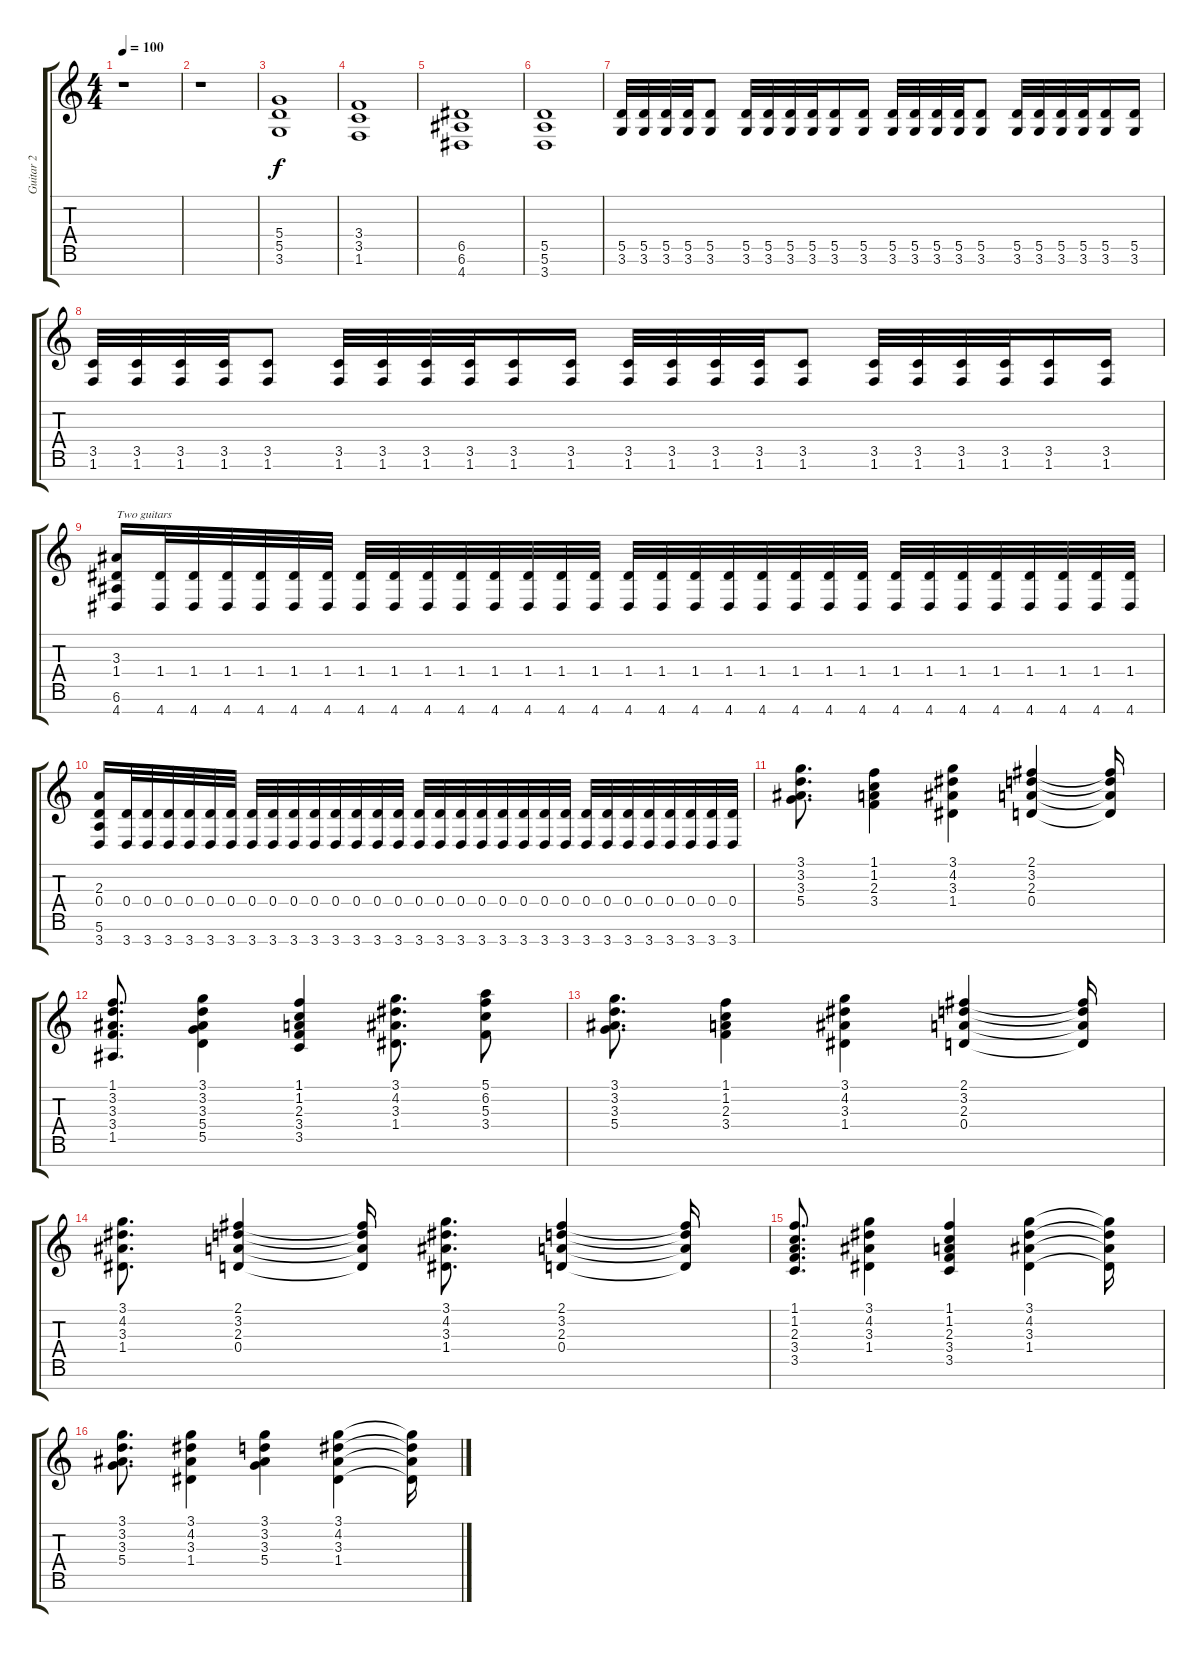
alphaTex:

\track ("Guitar 2" "Guitar 2") {instrument distortionguitar}
\staff {score tabs}
\tuning (E4 B3 G3 D3 A2 E2 B1) {hide}
\ts (4 4)
\tempo 100
\clef g2
\ks c
r.1{dy f} |
r.1 |
\section ("" "")
(5.4 5.5 3.6).1{instrument distortionguitar} |
(3.4 3.5 1.6).1 |
(6.5 6.6 4.7).1 |
(5.5 5.6 3.7).1 |
(5.5 3.6).32 (5.5 3.6).32 (5.5 3.6).32 (5.5 3.6).32 (5.5 3.6).8 (5.5 3.6).32 (5.5 3.6).32 (5.5 3.6).32 (5.5 3.6).32 (5.5 3.6).16 (5.5 3.6).16 (5.5 3.6).32 (5.5 3.6).32 (5.5 3.6).32 (5.5 3.6).32 (5.5 3.6).8 (5.5 3.6).32 (5.5 3.6).32 (5.5 3.6).32 (5.5 3.6).32 (5.5 3.6).16 (5.5 3.6).16 |
(3.5 1.6).32 (3.5 1.6).32 (3.5 1.6).32 (3.5 1.6).32 (3.5 1.6).8 (3.5 1.6).32 (3.5 1.6).32 (3.5 1.6).32 (3.5 1.6).32 (3.5 1.6).16 (3.5 1.6).16 (3.5 1.6).32 (3.5 1.6).32 (3.5 1.6).32 (3.5 1.6).32 (3.5 1.6).8 (3.5 1.6).32 (3.5 1.6).32 (3.5 1.6).32 (3.5 1.6).32 (3.5 1.6).16 (3.5 1.6).16 |
(3.3 1.4 6.6 4.7).16{txt "Two guitars"} (1.4 4.7).32 (1.4 4.7).32 (1.4 4.7).32 (1.4 4.7).32 (1.4 4.7).32 (1.4 4.7).32 (1.4 4.7).32 (1.4 4.7).32 (1.4 4.7).32 (1.4 4.7).32 (1.4 4.7).32 (1.4 4.7).32 (1.4 4.7).32 (1.4 4.7).32 (1.4 4.7).32 (1.4 4.7).32 (1.4 4.7).32 (1.4 4.7).32 (1.4 4.7).32 (1.4 4.7).32 (1.4 4.7).32 (1.4 4.7).32 (1.4 4.7).32 (1.4 4.7).32 (1.4 4.7).32 (1.4 4.7).32 (1.4 4.7).32 (1.4 4.7).32 (1.4 4.7).32 (1.4 4.7).32 |
(2.3 0.4 5.6 3.7).16 (0.4 3.7).32 (0.4 3.7).32 (0.4 3.7).32 (0.4 3.7).32 (0.4 3.7).32 (0.4 3.7).32 (0.4 3.7).32 (0.4 3.7).32 (0.4 3.7).32 (0.4 3.7).32 (0.4 3.7).32 (0.4 3.7).32 (0.4 3.7).32 (0.4 3.7).32 (0.4 3.7).32 (0.4 3.7).32 (0.4 3.7).32 (0.4 3.7).32 (0.4 3.7).32 (0.4 3.7).32 (0.4 3.7).32 (0.4 3.7).32 (0.4 3.7).32 (0.4 3.7).32 (0.4 3.7).32 (0.4 3.7).32 (0.4 3.7).32 (0.4 3.7).32 (0.4 3.7).32 (0.4 3.7).32 |
(3.1 3.2 3.3 5.4).8{d instrument acousticguitarnylon} (1.1 1.2 2.3 3.4).4 (3.1 4.2 3.3 1.4).4 (2.1 3.2 2.3 0.4).4 (2.1{t} 3.2{t} 2.3{t} 0.4{t}).16 |
(1.1 3.2 3.3 3.4 1.5).8{d instrument acousticguitarnylon} (3.1 3.2 3.3 5.4 5.5).4 (1.1 1.2 2.3 3.4 3.5).4 (3.1 4.2 3.3 1.4).8{d} (5.1 6.2 5.3 3.4).8 |
(3.1 3.2 3.3 5.4).8{d instrument acousticguitarnylon} (1.1 1.2 2.3 3.4).4 (3.1 4.2 3.3 1.4).4 (2.1 3.2 2.3 0.4).4 (2.1{t} 3.2{t} 2.3{t} 0.4{t}).16 |
(3.1 4.2 3.3 1.4).8{d instrument acousticguitarnylon} (2.1 3.2 2.3 0.4).4 (2.1{t} 3.2{t} 2.3{t} 0.4{t}).16 (3.1 4.2 3.3 1.4).8{d} (2.1 3.2 2.3 0.4).4 (2.1{t} 3.2{t} 2.3{t} 0.4{t}).16 |
(1.1 1.2 2.3 3.4 3.5).8{d instrument acousticguitarnylon} (3.1 4.2 3.3 1.4).4 (1.1 1.2 2.3 3.4 3.5).4 (3.1 4.2 3.3 1.4).4 (3.1{t} 4.2{t} 3.3{t} 1.4{t}).16 |
(3.1 3.2 3.3 5.4).8{d instrument acousticguitarnylon} (3.1 4.2 3.3 1.4).4 (3.1 3.2 3.3 5.4).4 (3.1 4.2 3.3 1.4).4 (3.1{t} 4.2{t} 3.3{t} 1.4{t}).16
